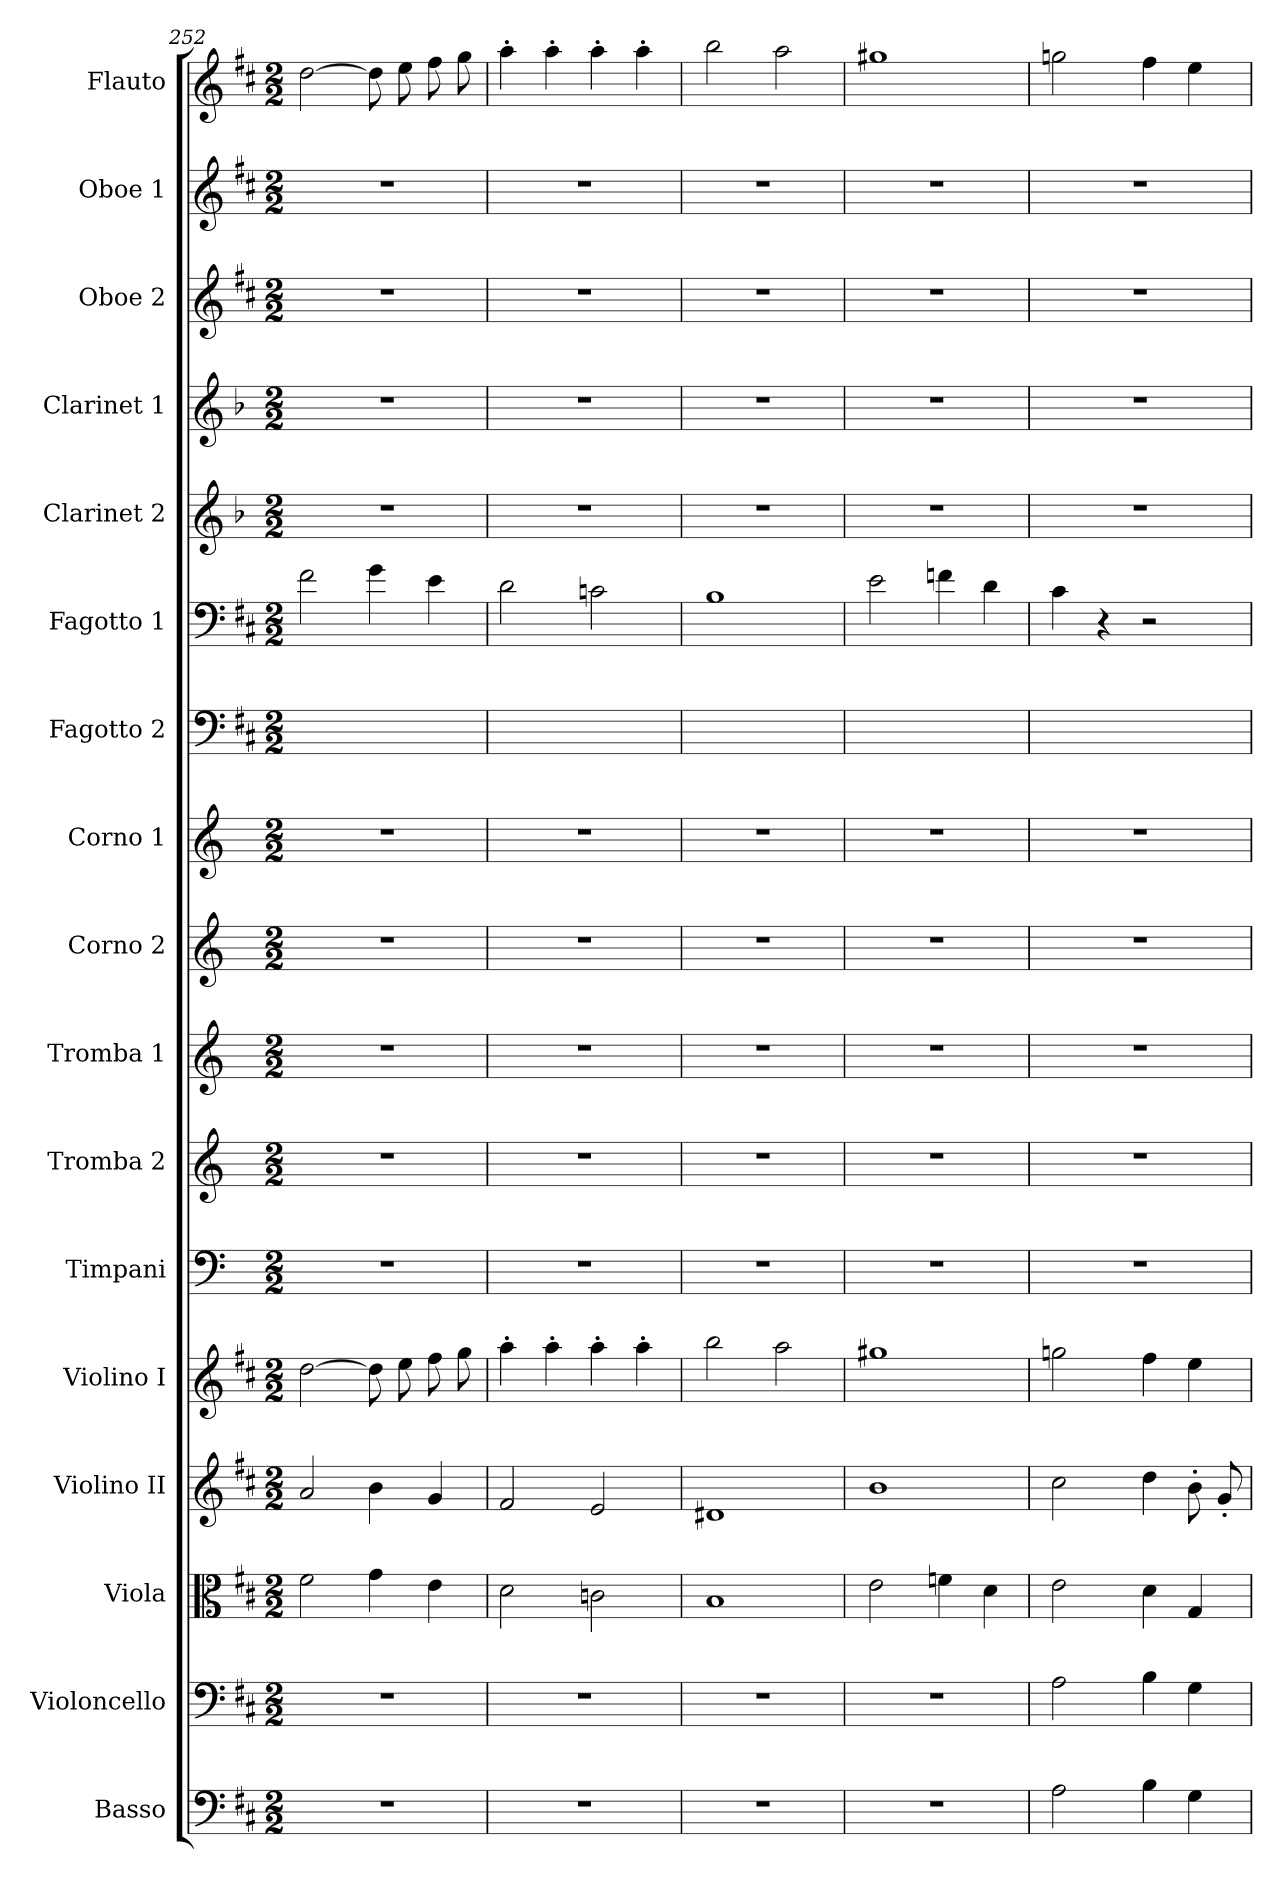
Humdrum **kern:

**kern	**kern	**kern	**kern	**kern	**kern	**kern	**kern	**kern	**kern	**kern	**kern	**kern	**kern	**kern	**kern	**kern
*part17	*part16	*part15	*part14	*part13	*part12	*part11	*part10	*part9	*part8	*part7	*part6	*part5	*part4	*part3	*part2	*part1
*staff17	*staff16	*staff15	*staff14	*staff13	*staff12	*staff11	*staff10	*staff9	*staff8	*staff7	*staff6	*staff5	*staff4	*staff3	*staff2	*staff1
*I"Basso	*I"Violoncello	*I"Viola	*I"Violino II	*I"Violino I	*I"Timpani	*I"Tromba 2	*I"Tromba 1	*I"Corno 2	*I"Corno 1	*I"Fagotto 2	*I"Fagotto 1	*I"Clarinet 2	*I"Clarinet 1	*I"Oboe 2	*I"Oboe 1	*I"Flauto
*	*I'Vc	*I'Vla	*I'Vln	*I'Vln	*	*	*	*	*	*	*	*I'Cl	*I'Cl	*I'Ob	*I'Ob	*I'Fl
*clefF4	*clefF4	*clefC3	*clefG2	*clefG2	*clefF4	*clefG2	*clefG2	*clefG2	*clefG2	*clefF4	*clefF4	*clefG2	*clefG2	*clefG2	*clefG2	*clefG2
*ITrd7c12	*	*	*	*	*	*ITrd-1c-2	*ITrd-1c-2	*ITrd6c10	*ITrd6c10	*	*	*ITrd2c3	*ITrd2c3	*	*	*
*k[f#c#]	*k[f#c#]	*k[f#c#]	*k[f#c#]	*k[f#c#]	*	*	*	*	*	*k[f#c#]	*k[f#c#]	*k[f#c#]	*k[f#c#]	*k[f#c#]	*k[f#c#]	*k[f#c#]
*M2/2	*M2/2	*M2/2	*M2/2	*M2/2	*M2/2	*M2/2	*M2/2	*M2/2	*M2/2	*M2/2	*M2/2	*M2/2	*M2/2	*M2/2	*M2/2	*M2/2
=252	=252	=252	=252	=252	=252	=252	=252	=252	=252	=252	=252	=252	=252	=252	=252	=252
1r	1r	2f#	2a	[2dd	1r	1r	1r	1r	1r	1ryy	2f#	1r	1r	1r	1r	[2dd
.	.	4g	4b	8dd]	.	.	.	.	.	.	4g	.	.	.	.	8dd]
.	.	.	.	8ee	.	.	.	.	.	.	.	.	.	.	.	8ee
.	.	4e	4g	8ff#	.	.	.	.	.	.	4e	.	.	.	.	8ff#
.	.	.	.	8gg	.	.	.	.	.	.	.	.	.	.	.	8gg
=253	=253	=253	=253	=253	=253	=253	=253	=253	=253	=253	=253	=253	=253	=253	=253	=253
1r	1r	2d	2f#	4aa'	1r	1r	1r	1r	1r	1ryy	2d	1r	1r	1r	1r	4aa'
.	.	.	.	4aa'	.	.	.	.	.	.	.	.	.	.	.	4aa'
.	.	2cn	2e	4aa'	.	.	.	.	.	.	2cn	.	.	.	.	4aa'
.	.	.	.	4aa'	.	.	.	.	.	.	.	.	.	.	.	4aa'
=254	=254	=254	=254	=254	=254	=254	=254	=254	=254	=254	=254	=254	=254	=254	=254	=254
1r	1r	1B	1d#X	2bb	1r	1r	1r	1r	1r	1ryy	1B	1r	1r	1r	1r	2bb
.	.	.	.	2aa	.	.	.	.	.	.	.	.	.	.	.	2aa
=255	=255	=255	=255	=255	=255	=255	=255	=255	=255	=255	=255	=255	=255	=255	=255	=255
1r	1r	2e	1b	1gg#X	1r	1r	1r	1r	1r	1ryy	2e	1r	1r	1r	1r	1gg#X
.	.	4fn	.	.	.	.	.	.	.	.	4fn	.	.	.	.	.
.	.	4d	.	.	.	.	.	.	.	.	4d	.	.	.	.	.
=256	=256	=256	=256	=256	=256	=256	=256	=256	=256	=256	=256	=256	=256	=256	=256	=256
2AA	2A	2e	2cc#	2ggn	1r	1r	1r	1r	1r	1ryy	4c#	1r	1r	1r	1r	2ggn
.	.	.	.	.	.	.	.	.	.	.	4r	.	.	.	.	.
4BB	4B	4d	4dd	4ff#	.	.	.	.	.	.	2r	.	.	.	.	4ff#
4GG	4G	4G	8b'	4ee	.	.	.	.	.	.	.	.	.	.	.	4ee
.	.	.	8g'	.	.	.	.	.	.	.	.	.	.	.	.	.
=	=	=	=	=	=	=	=	=	=	=	=	=	=	=	=	=
*-	*-	*-	*-	*-	*-	*-	*-	*-	*-	*-	*-	*-	*-	*-	*-	*-
